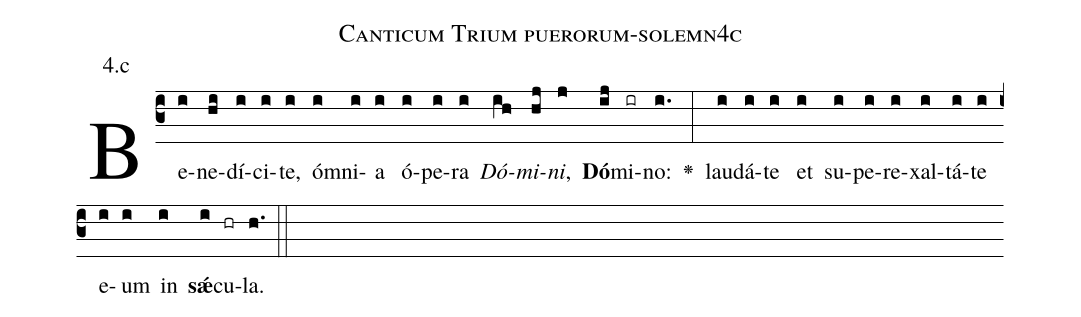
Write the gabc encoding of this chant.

name: Canticum Trium puerorum-solemn4c;
annotation: 4.c;
%%
(c3)Be(i)ne(hi)dí(i)ci(i)te,(i) óm(i)ni(i)a(i) ó(i)pe(i)ra(i) <i>Dó</i>(ih)<i>mi</i>(hj)<i>ni</i>,(j) <b>Dó</b>(ij)mi(ir)no:(i.) <v>\greheightstar</v>(:) lau(i)dá(i)te(i) et(i) su(i)pe(i)re(i)xal(i)tá(i)te(i) e(i)um(i) in(i) <b>sǽ</b>(i)cu(hr)la.(h.) (::)


%E(i) u(i) o(i) u(i) a(i) e.(h.) (::)
